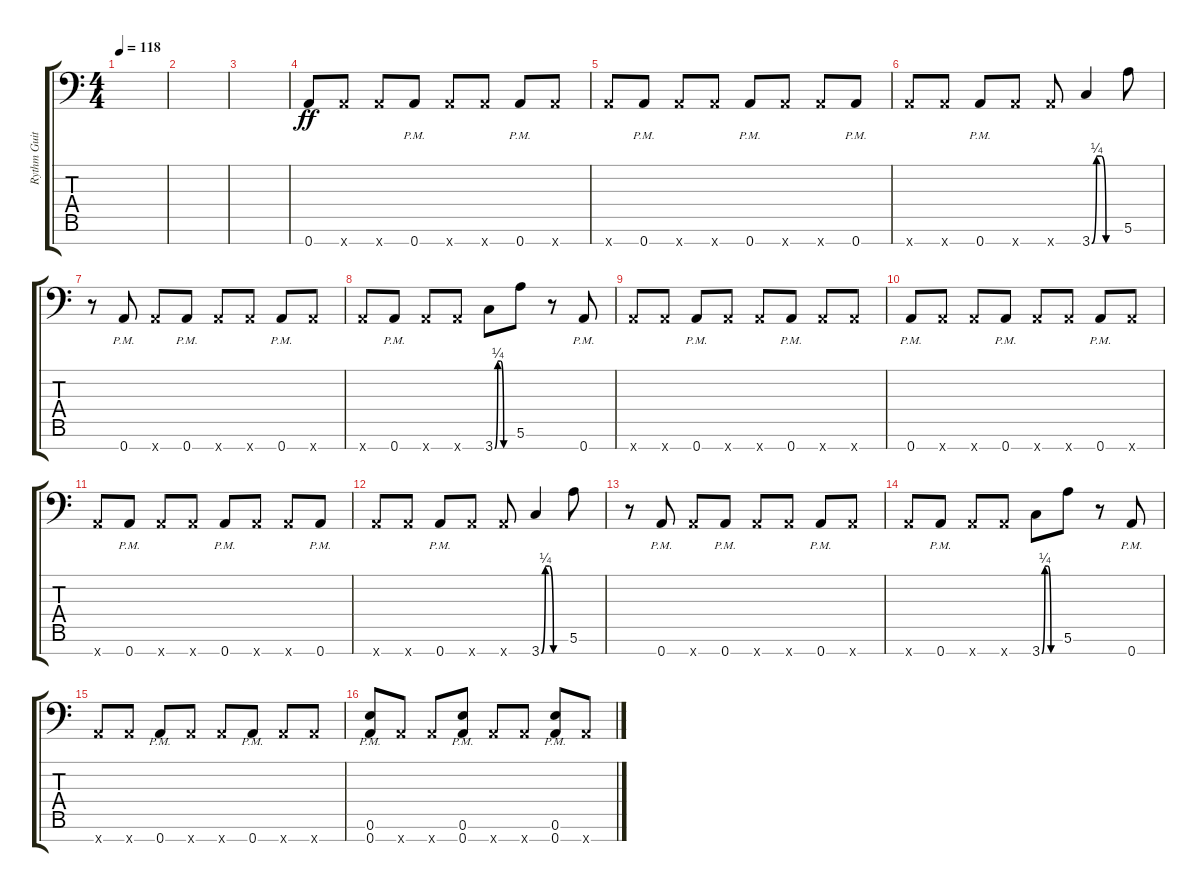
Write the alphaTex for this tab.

\track ("Rythm Guitar #2" "Rythm Guit") {instrument distortionguitar}
\staff {score tabs}
\tuning (D4 A3 E3 D3 A2 E2 A1) {hide}
\ts (4 4)
\tempo 118
\clef f4
\ks c
|
|
|
\section ("" "")
0.7.8{dy ff} 0.7{x}.8 0.7{x}.8 0.7{pm}.8 0.7{x}.8 0.7{x}.8 0.7{pm}.8 0.7{x}.8 |
0.7{x}.8 0.7{pm}.8 0.7{x}.8 0.7{x}.8 0.7{pm}.8 0.7{x}.8 0.7{x}.8 0.7{pm}.8 |
0.7{x}.8 0.7{x}.8 0.7{pm}.8 0.7{x}.8 0.7{x}.8 3.7{be (custom 0 0 10 1 20 1 30 0 60 0)}.4 5.6.8 |
r.8 0.7{pm}.8 0.7{x}.8 0.7{pm}.8 0.7{x}.8 0.7{x}.8 0.7{pm}.8 0.7{x}.8 |
0.7{x}.8 0.7{pm}.8 0.7{x}.8 0.7{x}.8 3.7{be (custom 0 0 10 1 20 1 30 0 60 0)}.8 5.6.8 r.8 0.7{pm}.8 |
0.7{x}.8 0.7{x}.8 0.7{pm}.8 0.7{x}.8 0.7{x}.8 0.7{pm}.8 0.7{x}.8 0.7{x}.8 |
0.7{pm}.8 0.7{x}.8 0.7{x}.8 0.7{pm}.8 0.7{x}.8 0.7{x}.8 0.7{pm}.8 0.7{x}.8 |
0.7{x}.8 0.7{pm}.8 0.7{x}.8 0.7{x}.8 0.7{pm}.8 0.7{x}.8 0.7{x}.8 0.7{pm}.8 |
0.7{x}.8 0.7{x}.8 0.7{pm}.8 0.7{x}.8 0.7{x}.8 3.7{be (custom 0 0 10 1 20 1 30 0 60 0)}.4 5.6.8 |
r.8 0.7{pm}.8 0.7{x}.8 0.7{pm}.8 0.7{x}.8 0.7{x}.8 0.7{pm}.8 0.7{x}.8 |
0.7{x}.8 0.7{pm}.8 0.7{x}.8 0.7{x}.8 3.7{be (custom 0 0 10 1 20 1 30 0 60 0)}.8 5.6.8 r.8 0.7{pm}.8 |
0.7{x}.8 0.7{x}.8 0.7{pm}.8 0.7{x}.8 0.7{x}.8 0.7{pm}.8 0.7{x}.8 0.7{x}.8 |
\section ("" "")
(0.6{pm} 0.7{pm}).8 0.7{x}.8 0.7{x}.8 (0.6{pm} 0.7{pm}).8 0.7{x}.8 0.7{x}.8 (0.6{pm} 0.7{pm}).8 0.7{x}.8
